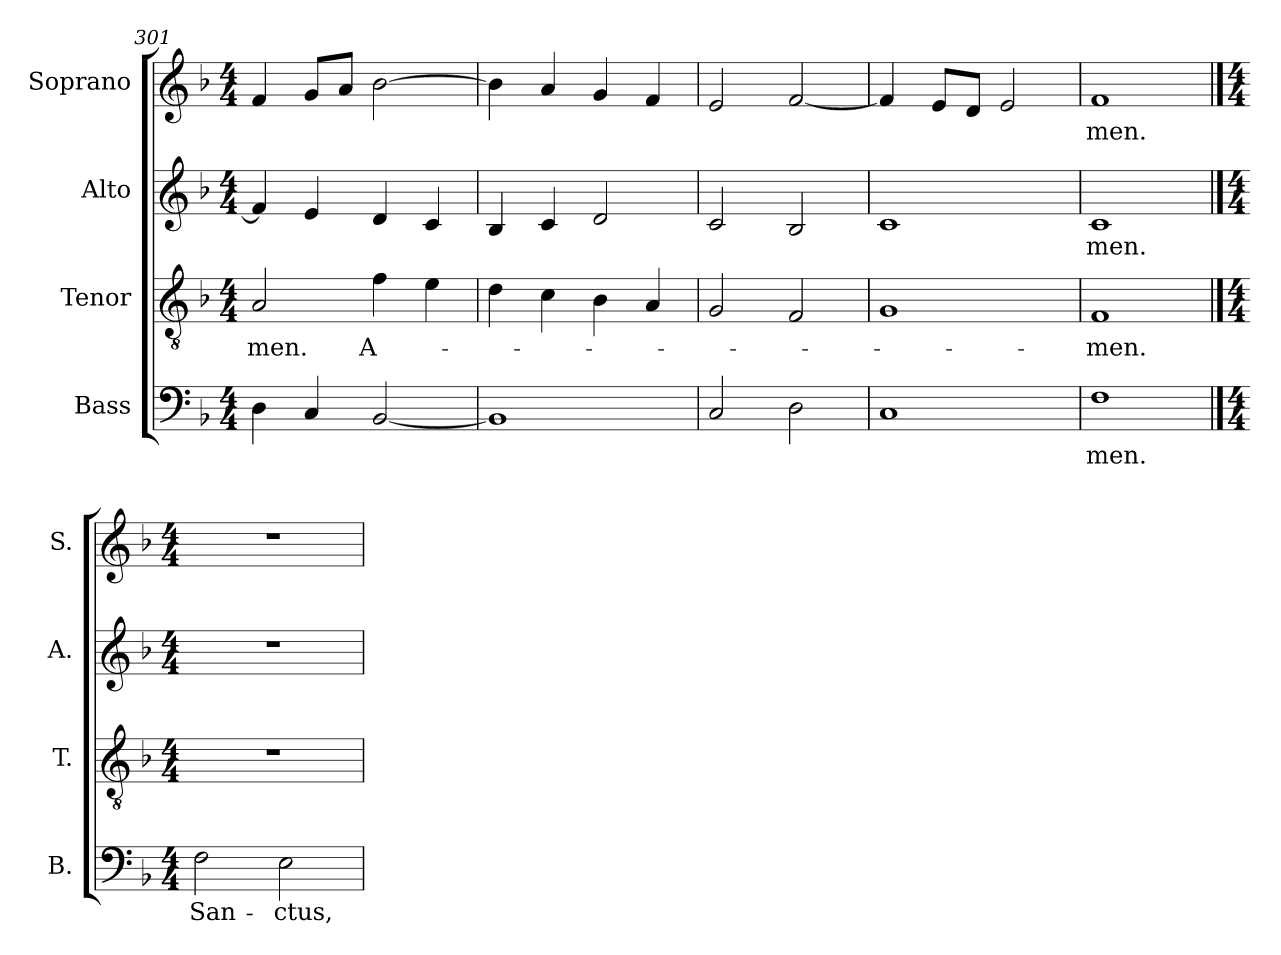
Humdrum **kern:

**kern	**text	**kern	**text	**kern	**text	**kern	**text
*part4	*part4	*part3	*part3	*part2	*part2	*part1	*part1
*staff4	*staff4	*staff3	*staff3	*staff2	*staff2	*staff1	*staff1
*I"Bass	*	*I"Tenor	*	*I"Alto	*	*I"Soprano	*
*I'B.	*	*I'T.	*	*I'A.	*	*I'S.	*
!!LO:LB:g=z
*clefF4	*	*clefGv2	*	*clefG2	*	*clefG2	*
*	*	*ITrd7c12	*	*	*	*	*
*k[b-]	*	*k[b-]	*	*k[b-]	*	*k[b-]	*
*F:	*	*F:	*	*F:	*	*F:	*
*M4/4	*	*M4/4	*	*M4/4	*	*M4/4	*
=301	=301	=301	=301	=301	=301	=301	=301
!	!	!	!LO:LY:b:color=#000000	!	!	!	!
4Di\	.	2AAi/	-men.	4fi/]	.	4fi/	.
4Ci/	.	.	.	4ei/	.	8gi/L	.
.	.	.	.	.	.	8ai/J	.
!	!	!	!LO:LY:b:color=#000000	!	!	!	!
[2BB-i/	.	4Fi\	A-	4di/	.	[2b-i\	.
.	.	4Ei\	.	4ci/	.	.	.
=302	=302	=302	=302	=302	=302	=302	=302
1BB-i]	.	4Di\	.	4B-i/	.	4b-i\]	.
.	.	4Ci\	.	4ci/	.	4ai/	.
.	.	4BB-i\	.	2di/	.	4gi/	.
.	.	4AAi/	.	.	.	4fi/	.
=303	=303	=303	=303	=303	=303	=303	=303
2Ci/	.	2GGi/	.	2ci/	.	2ei/	.
2Di\	.	2FFi/	.	2B-i/	.	[2fi/	.
=304	=304	=304	=304	=304	=304	=304	=304
1Ci	.	1GGi	.	1ci	.	4fi/]	.
.	.	.	.	.	.	8ei/L	.
.	.	.	.	.	.	8di/J	.
.	.	.	.	.	.	2ei/	.
=305	=305	=305	=305	=305	=305	=305	=305
!	!LO:LY:b:color=#000000	!	!	!	!	!	!
!	!	!	!LO:LY:b:color=#000000	!	!	!	!
!	!	!	!	!	!LO:LY:b:color=#000000	!	!
!	!	!	!	!	!	!	!LO:LY:b:color=#000000
1Fi	-men.	1FFi	-men.	1ci	-men.	1fi	-men.
!!LO:PB:g=z
==306	==306	==306	==306	==306	==306	==306	==306
*M4/4	*	*M4/4	*	*M4/4	*	*M4/4	*
!	!LO:LY:b:color=#000000	!	!	!	!	!	!
2Fi\	San-	1r	.	1r	.	1r	.
!	!LO:LY:b:color=#000000	!	!	!	!	!	!
2Ei\	-ctus,-	.	.	.	.	.	.
=	=	=	=	=	=	=	=
*-	*-	*-	*-	*-	*-	*-	*-
